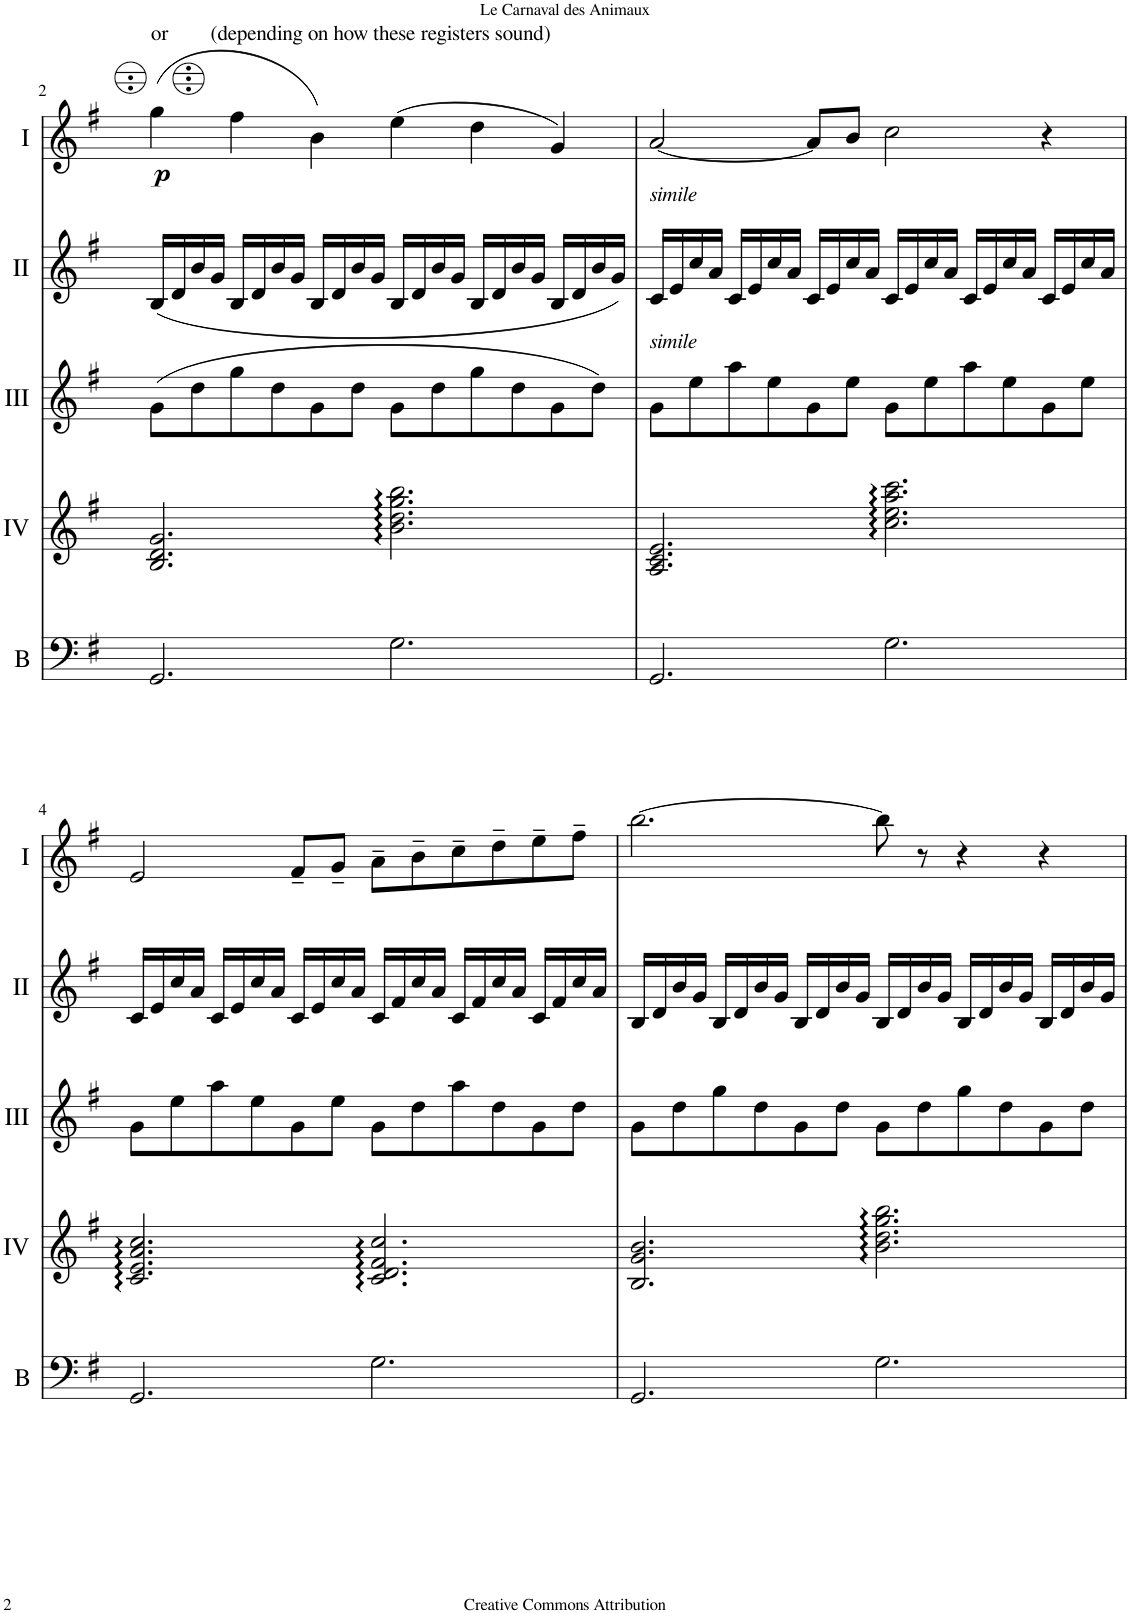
**kern	**kern	**kern	**kern	**kern	**dynam
*part5	*part4	*part3	*part2	*part1	*part1
*staff5	*staff4	*staff3	*staff2	*staff1	*staff1
*I"Basson	*I"Acc. 4	*I"Acc. 3	*I"Acc. 2	*I"Acc. 1	*
*I'B	*	*	*	*	*
!!LO:PB:g=z
*clefF4	*clefG2	*clefG2	*clefG2	*clefG2	*
*Trd7c12	*	*Trd7c12	*	*Trd7c12	*
*k[f#]	*k[f#]	*k[f#]	*k[f#]	*k[f#]	*
*M6/4	*M6/4	*M6/4	*M6/4	*M6/4	*
=2	=2	=2	=2	=2	=2
!	!	!	!	!LO:TX:a:t=or        (depending on how these registers sound)	!
!	!	!	!	!	!LO:DY:b
2.GG/	2.B/ 2.d/ 2.g/	(8g\L	(16B/LL	(4gg\	p
.	.	.	16d/	.	.
.	.	8dd\	16b/	.	.
.	.	.	16g/JJ	.	.
.	.	8gg\	16B/LL	4ff#\	.
.	.	.	16d/	.	.
.	.	8dd\	16b/	.	.
.	.	.	16g/JJ	.	.
.	.	8g\	16B/LL	4b\)	.
.	.	.	16d/	.	.
.	.	8dd\J	16b/	.	.
.	.	.	16g/JJ	.	.
2.G\	2.b\ 2.dd\ 2.gg\ 2.bb\	8g\L	16B/LL	(4ee\	.
.	.	.	16d/	.	.
.	.	8dd\	16b/	.	.
.	.	.	16g/JJ	.	.
.	.	8gg\	16B/LL	4dd\	.
.	.	.	16d/	.	.
.	.	8dd\	16b/	.	.
.	.	.	16g/JJ	.	.
.	.	8g\	16B/LL	4g/)	.
.	.	.	16d/	.	.
.	.	8dd\J)	16b/	.	.
.	.	.	16g/JJ)	.	.
=3	=3	=3	=3	=3	=3
!	!	!	!LO:TX:a:i:t=simile	!	!
!	!	!LO:TX:a:i:t=simile	!	!	!
2.GG/	2.A/ 2.c/ 2.e/	8g\L	16c/LL	[2a/	.
.	.	.	16e/	.	.
.	.	8ee\	16cc/	.	.
.	.	.	16a/JJ	.	.
.	.	8aa\	16c/LL	.	.
.	.	.	16e/	.	.
.	.	8ee\	16cc/	.	.
.	.	.	16a/JJ	.	.
.	.	8g\	16c/LL	8a/L]	.
.	.	.	16e/	.	.
.	.	8ee\J	16cc/	8b/J	.
.	.	.	16a/JJ	.	.
2.G\	2.cc\ 2.ee\ 2.aa\ 2.ccc\	8g\L	16c/LL	2cc\	.
.	.	.	16e/	.	.
.	.	8ee\	16cc/	.	.
.	.	.	16a/JJ	.	.
.	.	8aa\	16c/LL	.	.
.	.	.	16e/	.	.
.	.	8ee\	16cc/	.	.
.	.	.	16a/JJ	.	.
.	.	8g\	16c/LL	4r	.
.	.	.	16e/	.	.
.	.	8ee\J	16cc/	.	.
.	.	.	16a/JJ	.	.
!!LO:LB:g=z
=4	=4	=4	=4	=4	=4
2.GG/	2.c/ 2.e/ 2.a/ 2.cc/	8g\L	16c/LL	2e/	.
.	.	.	16e/	.	.
.	.	8ee\	16cc/	.	.
.	.	.	16a/JJ	.	.
.	.	8aa\	16c/LL	.	.
.	.	.	16e/	.	.
.	.	8ee\	16cc/	.	.
.	.	.	16a/JJ	.	.
.	.	8g\	16c/LL	8f#~/L	.
.	.	.	16e/	.	.
.	.	8ee\J	16cc/	8g~/J	.
.	.	.	16a/JJ	.	.
2.G\	2.c/ 2.d/ 2.f#/ 2.cc/	8g\L	16c/LL	8a~\L	.
.	.	.	16f#/	.	.
.	.	8dd\	16cc/	8b~\	.
.	.	.	16a/JJ	.	.
.	.	8aa\	16c/LL	8cc~\	.
.	.	.	16f#/	.	.
.	.	8dd\	16cc/	8dd~\	.
.	.	.	16a/JJ	.	.
.	.	8g\	16c/LL	8ee~\	.
.	.	.	16f#/	.	.
.	.	8dd\J	16cc/	8ff#~\J	.
.	.	.	16a/JJ	.	.
=5	=5	=5	=5	=5	=5
2.GG/	2.B/ 2.g/ 2.b/	8g\L	16B/LL	[2.bb\	.
.	.	.	16d/	.	.
.	.	8dd\	16b/	.	.
.	.	.	16g/JJ	.	.
.	.	8gg\	16B/LL	.	.
.	.	.	16d/	.	.
.	.	8dd\	16b/	.	.
.	.	.	16g/JJ	.	.
.	.	8g\	16B/LL	.	.
.	.	.	16d/	.	.
.	.	8dd\J	16b/	.	.
.	.	.	16g/JJ	.	.
2.G\	2.b\ 2.dd\ 2.gg\ 2.bb\	8g\L	16B/LL	8bb\]	.
.	.	.	16d/	.	.
.	.	8dd\	16b/	8r	.
.	.	.	16g/JJ	.	.
.	.	8gg\	16B/LL	4r	.
.	.	.	16d/	.	.
.	.	8dd\	16b/	.	.
.	.	.	16g/JJ	.	.
.	.	8g\	16B/LL	4r	.
.	.	.	16d/	.	.
.	.	8dd\J	16b/	.	.
.	.	.	16g/JJ	.	.
=	=	=	=	=	=
*-	*-	*-	*-	*-	*-
